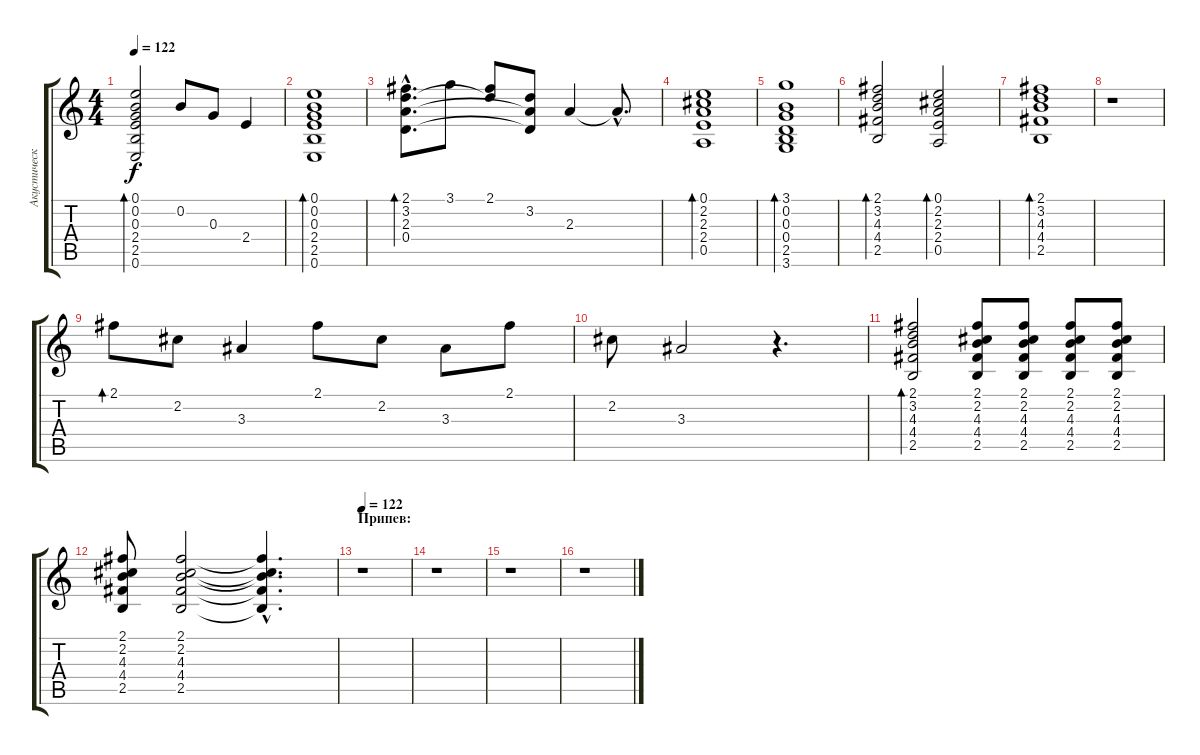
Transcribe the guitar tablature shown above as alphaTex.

\track ("Акустическая гитара" "Акустическ") {instrument acousticguitarsteel}
\staff {score tabs}
\tuning (E4 B3 G3 D3 A2 E2) {hide}
\ts (4 4)
\tempo 122
\clef g2
\ks c
(0.1 0.2 0.3 2.4 2.5 0.6).2{bd 240 dy f} 0.2.8 0.3.8 2.4.4 |
(0.1 0.2 0.3 2.4 2.5 0.6).1{bd 240} |
(2.1{hac} 3.2{hac} 2.3{hac} 0.4{hac}).8{d bd 240} 3.1.8 (2.1 3.2{t}).8 (3.2 2.3{t} 0.4{t}).8 2.3.4 2.3{hac t}.8{d} |
(0.1 2.2 2.3 2.4 0.5).1{bd 240} |
(3.1 0.2 0.3 0.4 2.5 3.6).1{bd 240} |
(2.1 3.2 4.3 4.4 2.5).2{bd 240} (0.1 2.2 2.3 2.4 0.5).2{bd 240} |
(2.1 3.2 4.3 4.4 2.5).1{bd 240} |
r.1 |
2.1.8{bd 240} 2.2.8 3.3.4 2.1.8 2.2.8 3.3.8 2.1.8 |
2.2.8 3.3.2 r.4{d} |
(2.1 3.2 4.3 4.4 2.5).2{bd 240} (2.1 2.2 4.3 4.4 2.5).8 (2.1 2.2 4.3 4.4 2.5).8 (2.1 2.2 4.3 4.4 2.5).8 (2.1 2.2 4.3 4.4 2.5).8 |
(2.1 2.2 4.3 4.4 2.5).8 (2.1 2.2 4.3 4.4 2.5).2 (2.1{hac t} 2.2{hac t} 4.3{hac t} 4.4{hac t} 2.5{hac t}).4{d} |
\section ("" "Припев:")
\tempo 122
r.1 |
r.1 |
r.1 |
r.1
